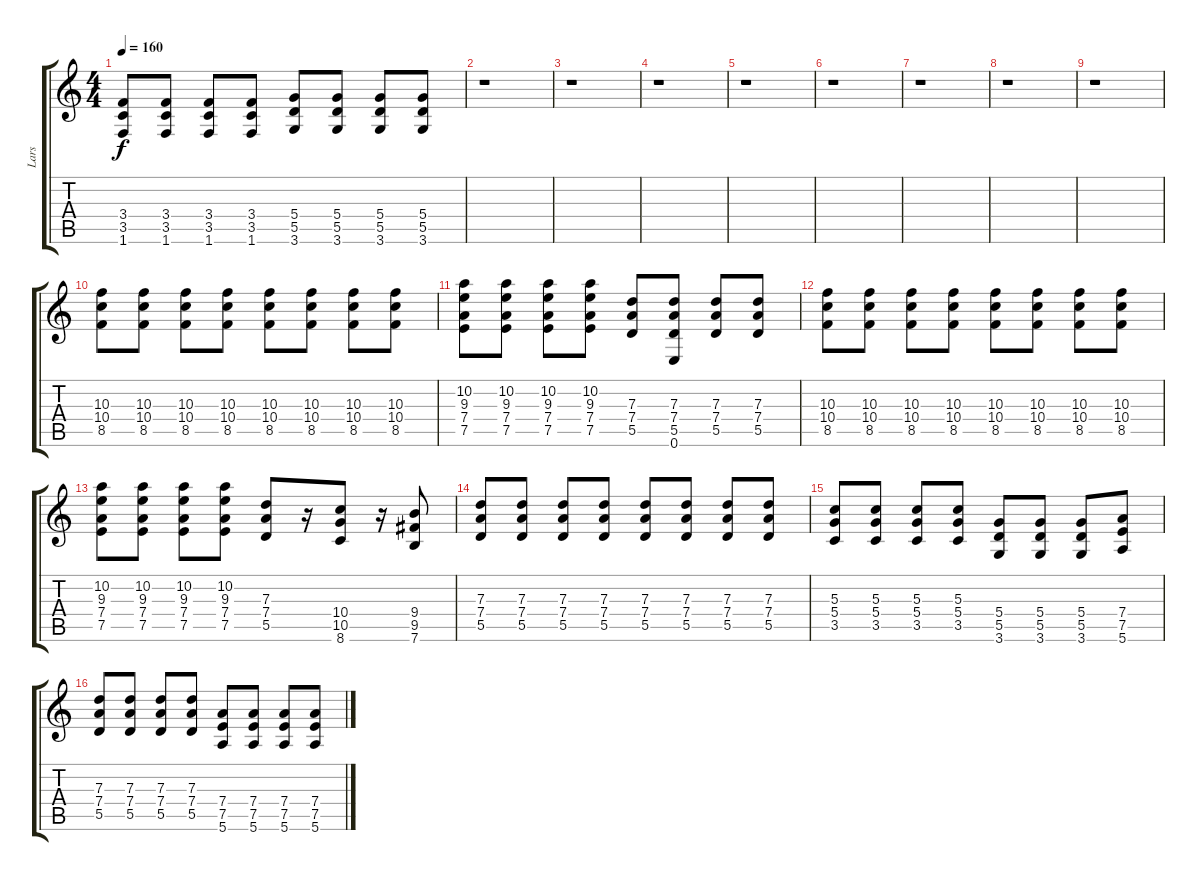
\track ("Lars" "Lars") {instrument distortionguitar}
\staff {score tabs}
\tuning (E4 B3 G3 D3 A2 E2) {hide}
\ts (4 4)
\tempo 160
\clef g2
\ks c
(3.4 3.5 1.6).8{dy f} (3.4 3.5 1.6).8 (3.4 3.5 1.6).8 (3.4 3.5 1.6).8 (5.4 5.5 3.6).8 (5.4 5.5 3.6).8 (5.4 5.5 3.6).8 (5.4 5.5 3.6).8 |
r.1 |
r.1 |
r.1 |
r.1 |
r.1 |
r.1 |
r.1 |
r.1 |
(10.3 10.4 8.5).8 (10.3 10.4 8.5).8 (10.3 10.4 8.5).8 (10.3 10.4 8.5).8 (10.3 10.4 8.5).8 (10.3 10.4 8.5).8 (10.3 10.4 8.5).8 (10.3 10.4 8.5).8 |
(10.2 9.3 7.4 7.5).8 (10.2 9.3 7.4 7.5).8 (10.2 9.3 7.4 7.5).8 (10.2 9.3 7.4 7.5).8 (7.3 7.4 5.5).8 (7.3 7.4 5.5 0.6).8 (7.3 7.4 5.5).8 (7.3 7.4 5.5).8 |
(10.3 10.4 8.5).8 (10.3 10.4 8.5).8 (10.3 10.4 8.5).8 (10.3 10.4 8.5).8 (10.3 10.4 8.5).8 (10.3 10.4 8.5).8 (10.3 10.4 8.5).8 (10.3 10.4 8.5).8 |
(10.2 9.3 7.4 7.5).8 (10.2 9.3 7.4 7.5).8 (10.2 9.3 7.4 7.5).8 (10.2 9.3 7.4 7.5).8 (7.3 7.4 5.5).8 r.16 (10.4 10.5 8.6).8 r.16 (9.4 9.5 7.6).8 |
(7.3 7.4 5.5).8 (7.3 7.4 5.5).8 (7.3 7.4 5.5).8 (7.3 7.4 5.5).8 (7.3 7.4 5.5).8 (7.3 7.4 5.5).8 (7.3 7.4 5.5).8 (7.3 7.4 5.5).8 |
(5.3 5.4 3.5).8 (5.3 5.4 3.5).8 (5.3 5.4 3.5).8 (5.3 5.4 3.5).8 (5.4 5.5 3.6).8 (5.4 5.5 3.6).8 (5.4 5.5 3.6).8 (7.4 7.5 5.6).8 |
(7.3 7.4 5.5).8 (7.3 7.4 5.5).8 (7.3 7.4 5.5).8 (7.3 7.4 5.5).8 (7.4 7.5 5.6).8 (7.4 7.5 5.6).8 (7.4 7.5 5.6).8 (7.4 7.5 5.6).8
